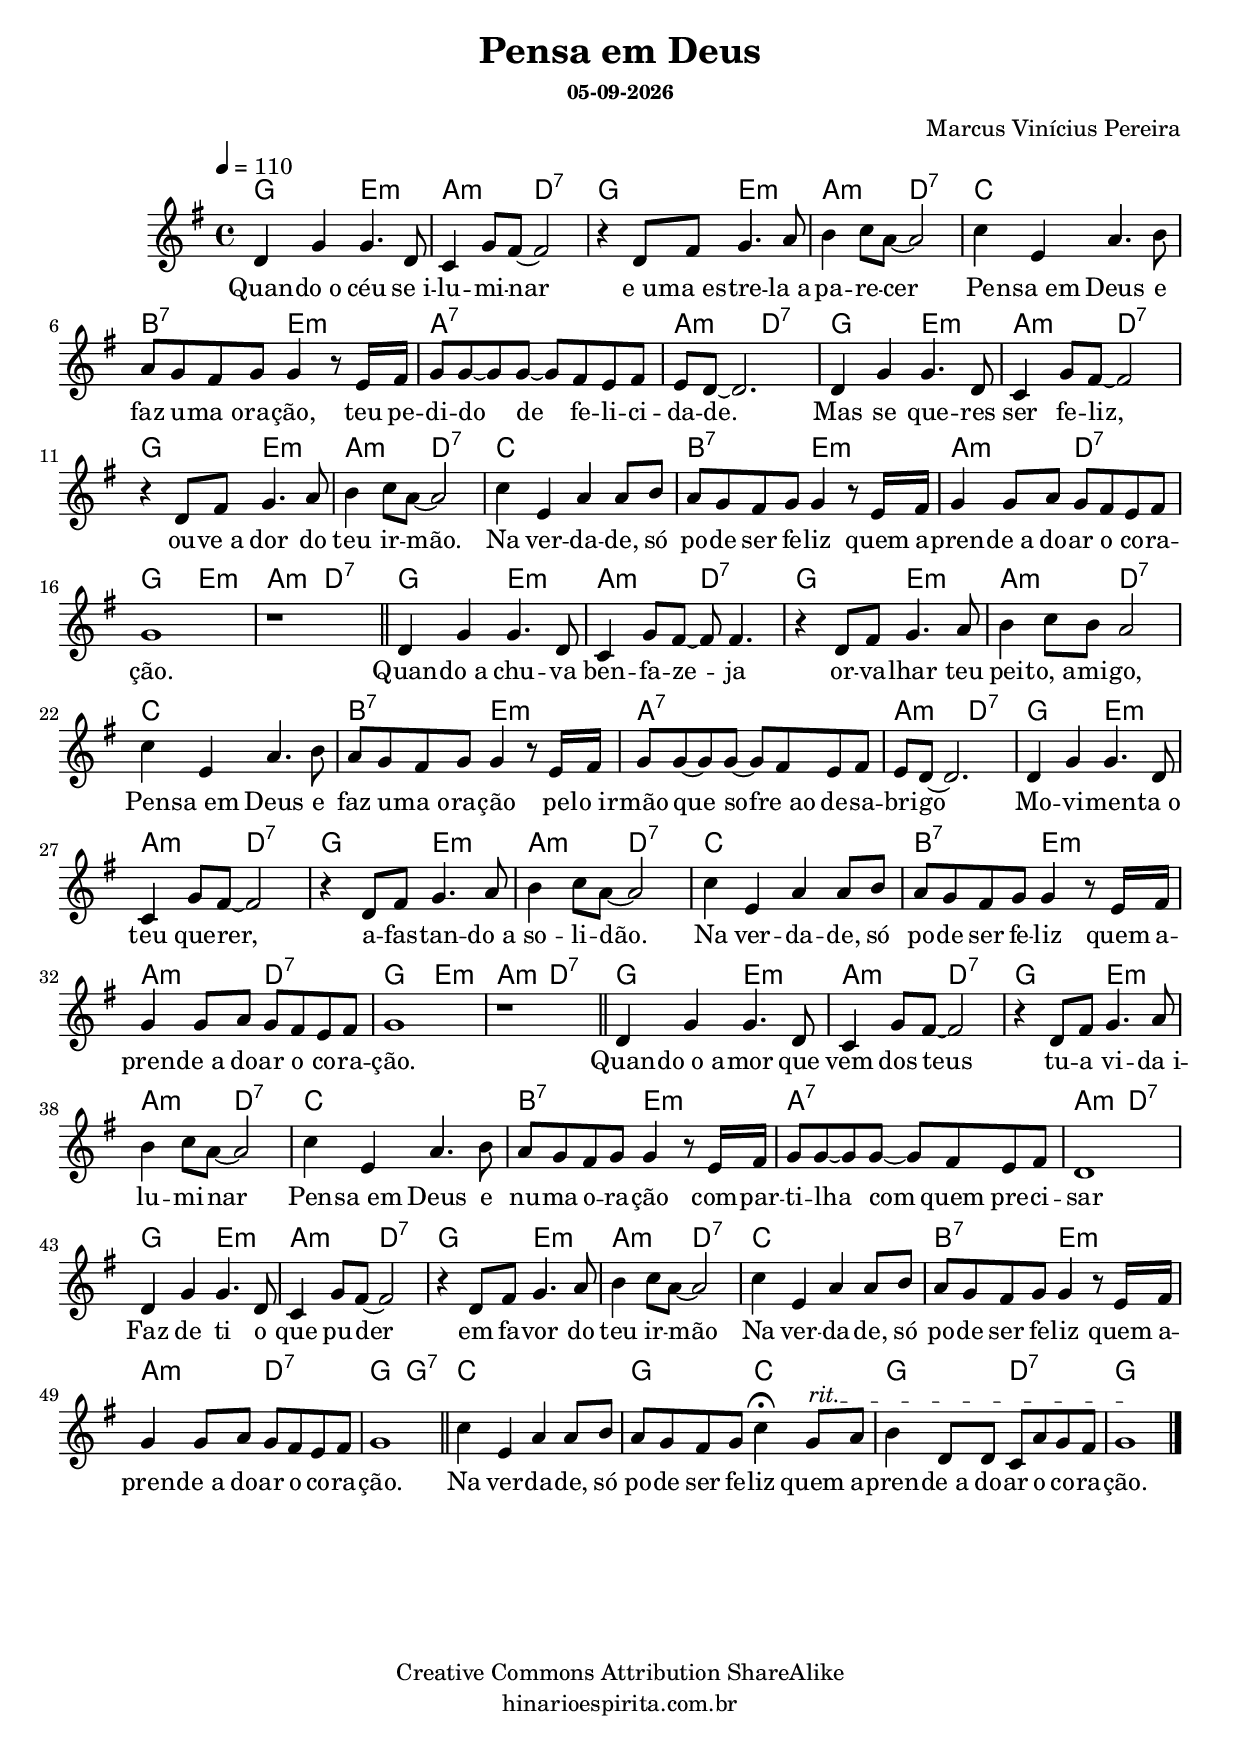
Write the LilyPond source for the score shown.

\version "2.16.0"
\pointAndClickOff

\header {
  title = "Pensa em Deus"
  composer = "Marcus Vinícius Pereira"
  subsubtitle = #(strftime "%d-%m-%Y" (localtime (current-time)))
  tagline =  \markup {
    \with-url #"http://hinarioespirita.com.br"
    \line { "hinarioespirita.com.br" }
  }
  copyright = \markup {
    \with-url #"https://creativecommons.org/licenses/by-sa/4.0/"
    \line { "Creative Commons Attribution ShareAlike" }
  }
}

melodia = \relative c' {
  \key g \major
  \time 4/4
  \tempo 4 = 110
  \clef treble

  d4 g g4. d8 | c4 g'8 fis~ fis2 | r4 d8 fis g4. a8
  b4 c8 a8~ a2 | c4 e, a4. b8 a g fis g g4 r8 e16 fis |
  g8 g~ g g~ g fis e fis | e d~ d2.
  
  d4 g g4. d8 | c4 g'8 fis~ fis2 | r4 d8 fis g4. a8 
  b4 c8 a8~ a2 | c4 e, a4 a8 b a g fis g g4 r8 e16 fis |
  g4 g8 a g fis e fis | g1 | r1 \bar "||"
  
  d4 g g4. d8 | c4 g'8 fis8~ fis fis4. | r4 d8 fis g4. a8 
  b4 c8 b a2 | c4 e, a4. b8 a g fis g g4 r8 e16 fis |
  g8 g~ g g~ g fis e fis | e d~ d2. 
  
  d4 g g4. d8 | c4 g'8 fis~ fis2 | r4 d8 fis g4. a8
  b4 c8 a8~ a2 | c4 e, a4 a8 b a g fis g g4 r8 e16 fis |
  g4 g8 a g fis e fis | g1 | r1 \bar "||"
  
  d4 g g4. d8 | c4 g'8 fis~ fis2 | r4 d8 fis g4. a8 
  b4 c8 a8~ a2 | c4 e, a4. b8 a g fis g g4 r8 e16 fis |
  g8 g~ g g~ g fis e fis | d1
  
  d4 g g4. d8 | c4 g'8 fis~ fis2 | r4 d8 fis g4. a8
  b4 c8 a8~ a2 | c4 e, a4 a8 b a g fis g g4 r8 e16 fis |
  g4 g8 a g fis e fis | g1 \bar "||"
  
  c4 e, a4 a8 b 
  \override TextSpanner #'(bound-details left text) = "rit." 
  a g fis g c4\fermata  g8\startTextSpan a |
  b4 d,8 d c a' g fis | g1\stopTextSpan
  \bar "|."
}

letra = \lyricmode {
  Quan -- do_o céu se_i -- lu -- mi -- nar e_u -- ma_es -- tre -- la_a -- pa -- re -- cer  
  Pe -- nsa_em Deus e faz u -- ma_o -- ra -- ção, teu pe -- di -- do de fe -- li -- ci -- da -- de.   
    
  Mas se que -- res ser fe -- liz, ou -- ve_a dor do teu ir -- mão.  
  Na ver -- da -- de, só po -- de ser fe -- liz quem a -- pren -- de_a do -- ar o co -- ra -- ção.   
    
  Quan -- do_a chu -- va ben -- fa -- ze -- ja  or -- va -- lhar teu pei -- to,_a -- mi -- go,  
  Pen -- sa_em Deus e faz u -- ma_o -- ra -- ção pe -- lo_ir -- mão que so -- fre_ao de -- sa -- bri -- go   
    
  Mo -- vi -- men -- ta_o teu que -- rer, a -- fas -- tan -- do_a so -- li -- dão.  
  Na ver -- da -- de, só po -- de ser fe -- liz quem a -- pren -- de_a do -- ar o co -- ra -- ção.   
    
  Quan -- do_o_a -- mor que vem dos teus tu -- a vi -- da_i -- lu -- mi -- nar  
  Pen -- sa_em Deus e nu -- ma o -- ra -- ção com -- par -- ti -- lha com quem pre -- ci -- sar   
    
  Faz de ti o que pu -- der em fa -- vor do teu ir -- mão  
  Na ver -- da -- de, só po -- de ser fe -- liz quem a -- pren -- de_a do -- ar o co -- ra -- ção.   

  Na ver -- da -- de, só po -- de ser fe -- liz quem a -- pren -- de_a do -- ar o co -- ra -- ção.   
}

harmonia = \chordmode {
  g2 e:m a:m d:7 g e:m a:m d:7
  c1 b2:7 e:m a1:7 a2:m d:7
  
  g2 e:m a:m d:7 g e:m a:m d:7
  c1 b2:7 e:m a:m d:7 
  g e:m a:m d:7

  g2 e:m a:m d:7 g e:m a:m d:7
  c1 b2:7 e:m a1:7 a2:m d:7
  
  g2 e:m a:m d:7 g e:m a:m d:7
  c1 b2:7 e:m a:m d:7 
  g e:m a:m d:7

  g2 e:m a:m d:7 g e:m a:m d:7
  c1 b2:7 e:m a1:7 a2:m d:7
  
  g2 e:m a:m d:7 g e:m a:m d:7
  c1 b2:7 e:m a:m d:7 
  
  g g:7 c1 g2 c g d:7 g
}

\score {
  <<
    \new ChordNames { \harmonia }
    \new Staff <<
      \new Voice = "melodia" { \melodia }
      \lyricsto "melodia" \new Lyrics \letra
      \set Staff.midiInstrument = #"acoustic grand"
    >>
  >>
  \layout {}
  \midi {}
}
